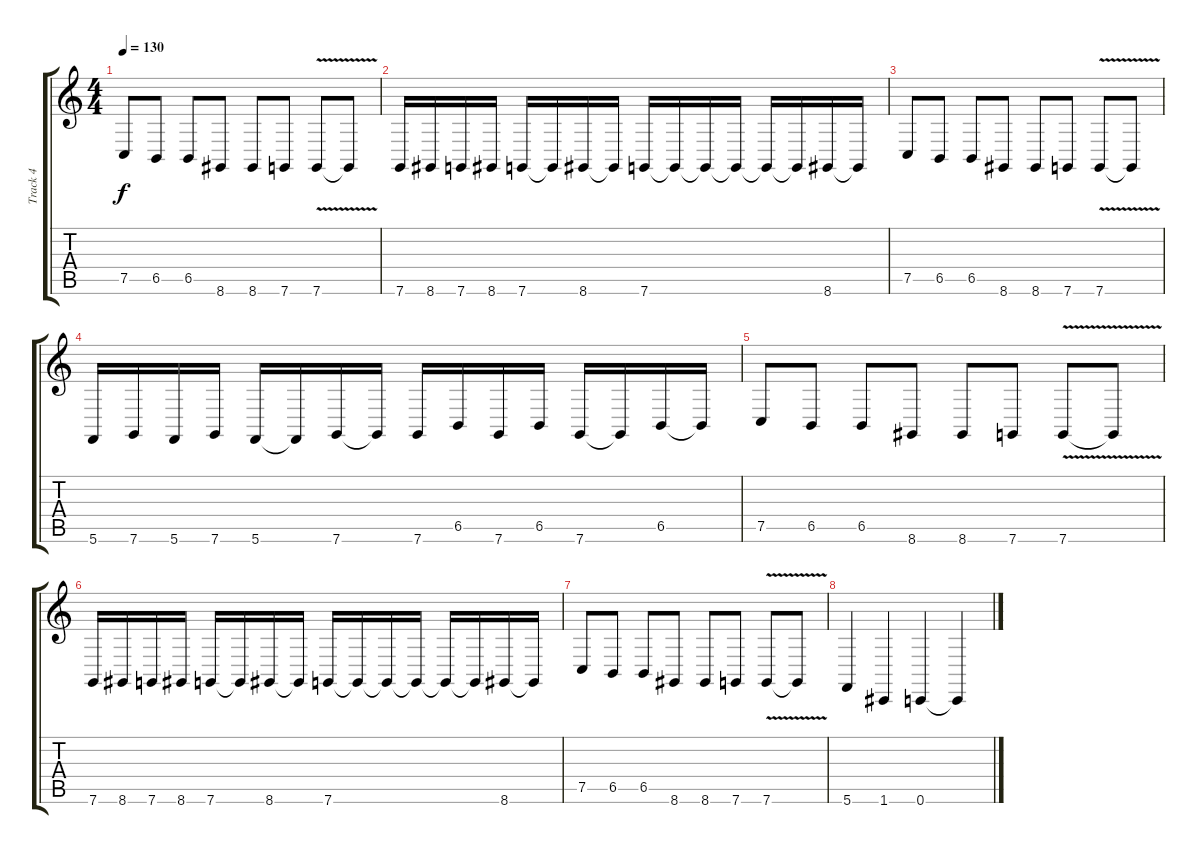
\track ("Track 4" "Track 4") {instrument altosax}
\staff {score tabs}
\tuning (C4 G3 Eb3 Bb2 F2 C2) {hide}
\ts (4 4)
\tempo 130
\clef g2
\ks c
7.5.8{dy f} 6.5.8 6.5.8 8.6.8 8.6.8 7.6.8 7.6{v}.8 7.6{t}.8 |
7.6.16 8.6.16 7.6.16 8.6.16 7.6.16 7.6{t}.16 8.6.16 8.6{t}.16 7.6.16 7.6{t}.16 7.6{t}.16 7.6{t}.16 7.6{t}.16 7.6{t}.16 8.6.16 8.6{t}.16 |
7.5.8 6.5.8 6.5.8 8.6.8 8.6.8 7.6.8 7.6{v}.8 7.6{t}.8 |
5.6.16 7.6.16 5.6.16 7.6.16 5.6.16 5.6{t}.16 7.6.16 7.6{t}.16 7.6.16 6.5.16 7.6.16 6.5.16 7.6.16 7.6{t}.16 6.5.16 6.5{t}.16 |
7.5.8 6.5.8 6.5.8 8.6.8 8.6.8 7.6.8 7.6{v}.8 7.6{t}.8 |
7.6.16 8.6.16 7.6.16 8.6.16 7.6.16 7.6{t}.16 8.6.16 8.6{t}.16 7.6.16 7.6{t}.16 7.6{t}.16 7.6{t}.16 7.6{t}.16 7.6{t}.16 8.6.16 8.6{t}.16 |
7.5.8 6.5.8 6.5.8 8.6.8 8.6.8 7.6.8 7.6{v}.8 7.6{t}.8 |
5.6.4 1.6.4 0.6.4 0.6{t}.4
